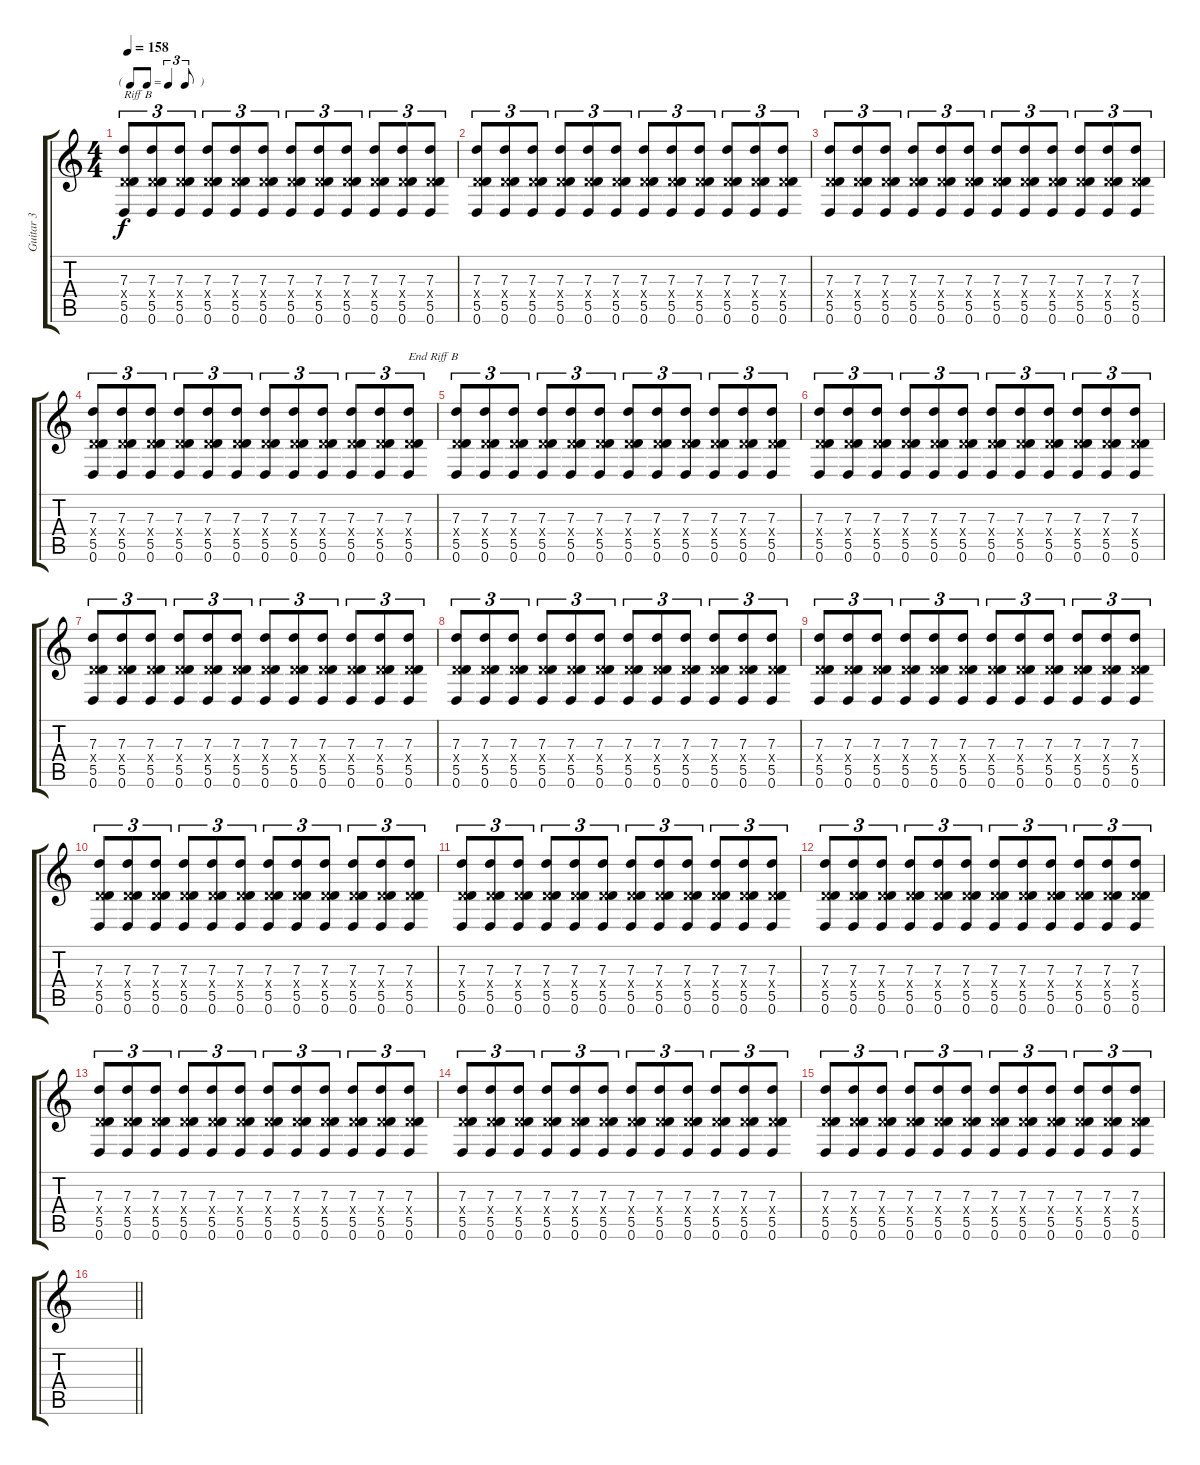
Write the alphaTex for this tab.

\track ("Guitar 3" "Guitar 3") {instrument distortionguitar}
\staff {score tabs}
\tuning (E4 B3 G3 D3 A2 D2) {hide}
\ts (4 4)
\tf triplet8th
\tempo 158
\clef g2
\ks c
(7.3 0.4{x} 5.5 0.6).8{tu (3 2) txt "Riff B" dy f} (7.3 0.4{x} 5.5 0.6).8{tu (3 2)} (7.3 0.4{x} 5.5 0.6).8{tu (3 2)} (7.3 0.4{x} 5.5 0.6).8{tu (3 2)} (7.3 0.4{x} 5.5 0.6).8{tu (3 2)} (7.3 0.4{x} 5.5 0.6).8{tu (3 2)} (7.3 0.4{x} 5.5 0.6).8{tu (3 2)} (7.3 0.4{x} 5.5 0.6).8{tu (3 2)} (7.3 0.4{x} 5.5 0.6).8{tu (3 2)} (7.3 0.4{x} 5.5 0.6).8{tu (3 2)} (7.3 0.4{x} 5.5 0.6).8{tu (3 2)} (7.3 0.4{x} 5.5 0.6).8{tu (3 2)} |
(7.3 0.4{x} 5.5 0.6).8{tu (3 2)} (7.3 0.4{x} 5.5 0.6).8{tu (3 2)} (7.3 0.4{x} 5.5 0.6).8{tu (3 2)} (7.3 0.4{x} 5.5 0.6).8{tu (3 2)} (7.3 0.4{x} 5.5 0.6).8{tu (3 2)} (7.3 0.4{x} 5.5 0.6).8{tu (3 2)} (7.3 0.4{x} 5.5 0.6).8{tu (3 2)} (7.3 0.4{x} 5.5 0.6).8{tu (3 2)} (7.3 0.4{x} 5.5 0.6).8{tu (3 2)} (7.3 0.4{x} 5.5 0.6).8{tu (3 2)} (7.3 0.4{x} 5.5 0.6).8{tu (3 2)} (7.3 0.4{x} 5.5 0.6).8{tu (3 2)} |
(7.3 0.4{x} 5.5 0.6).8{tu (3 2)} (7.3 0.4{x} 5.5 0.6).8{tu (3 2)} (7.3 0.4{x} 5.5 0.6).8{tu (3 2)} (7.3 0.4{x} 5.5 0.6).8{tu (3 2)} (7.3 0.4{x} 5.5 0.6).8{tu (3 2)} (7.3 0.4{x} 5.5 0.6).8{tu (3 2)} (7.3 0.4{x} 5.5 0.6).8{tu (3 2)} (7.3 0.4{x} 5.5 0.6).8{tu (3 2)} (7.3 0.4{x} 5.5 0.6).8{tu (3 2)} (7.3 0.4{x} 5.5 0.6).8{tu (3 2)} (7.3 0.4{x} 5.5 0.6).8{tu (3 2)} (7.3 0.4{x} 5.5 0.6).8{tu (3 2)} |
(7.3 0.4{x} 5.5 0.6).8{tu (3 2)} (7.3 0.4{x} 5.5 0.6).8{tu (3 2)} (7.3 0.4{x} 5.5 0.6).8{tu (3 2)} (7.3 0.4{x} 5.5 0.6).8{tu (3 2)} (7.3 0.4{x} 5.5 0.6).8{tu (3 2)} (7.3 0.4{x} 5.5 0.6).8{tu (3 2)} (7.3 0.4{x} 5.5 0.6).8{tu (3 2)} (7.3 0.4{x} 5.5 0.6).8{tu (3 2)} (7.3 0.4{x} 5.5 0.6).8{tu (3 2)} (7.3 0.4{x} 5.5 0.6).8{tu (3 2)} (7.3 0.4{x} 5.5 0.6).8{tu (3 2)} (7.3 0.4{x} 5.5 0.6).8{tu (3 2) txt "End Riff B"} |
(7.3 0.4{x} 5.5 0.6).8{tu (3 2)} (7.3 0.4{x} 5.5 0.6).8{tu (3 2)} (7.3 0.4{x} 5.5 0.6).8{tu (3 2)} (7.3 0.4{x} 5.5 0.6).8{tu (3 2)} (7.3 0.4{x} 5.5 0.6).8{tu (3 2)} (7.3 0.4{x} 5.5 0.6).8{tu (3 2)} (7.3 0.4{x} 5.5 0.6).8{tu (3 2)} (7.3 0.4{x} 5.5 0.6).8{tu (3 2)} (7.3 0.4{x} 5.5 0.6).8{tu (3 2)} (7.3 0.4{x} 5.5 0.6).8{tu (3 2)} (7.3 0.4{x} 5.5 0.6).8{tu (3 2)} (7.3 0.4{x} 5.5 0.6).8{tu (3 2)} |
(7.3 0.4{x} 5.5 0.6).8{tu (3 2)} (7.3 0.4{x} 5.5 0.6).8{tu (3 2)} (7.3 0.4{x} 5.5 0.6).8{tu (3 2)} (7.3 0.4{x} 5.5 0.6).8{tu (3 2)} (7.3 0.4{x} 5.5 0.6).8{tu (3 2)} (7.3 0.4{x} 5.5 0.6).8{tu (3 2)} (7.3 0.4{x} 5.5 0.6).8{tu (3 2)} (7.3 0.4{x} 5.5 0.6).8{tu (3 2)} (7.3 0.4{x} 5.5 0.6).8{tu (3 2)} (7.3 0.4{x} 5.5 0.6).8{tu (3 2)} (7.3 0.4{x} 5.5 0.6).8{tu (3 2)} (7.3 0.4{x} 5.5 0.6).8{tu (3 2)} |
(7.3 0.4{x} 5.5 0.6).8{tu (3 2)} (7.3 0.4{x} 5.5 0.6).8{tu (3 2)} (7.3 0.4{x} 5.5 0.6).8{tu (3 2)} (7.3 0.4{x} 5.5 0.6).8{tu (3 2)} (7.3 0.4{x} 5.5 0.6).8{tu (3 2)} (7.3 0.4{x} 5.5 0.6).8{tu (3 2)} (7.3 0.4{x} 5.5 0.6).8{tu (3 2)} (7.3 0.4{x} 5.5 0.6).8{tu (3 2)} (7.3 0.4{x} 5.5 0.6).8{tu (3 2)} (7.3 0.4{x} 5.5 0.6).8{tu (3 2)} (7.3 0.4{x} 5.5 0.6).8{tu (3 2)} (7.3 0.4{x} 5.5 0.6).8{tu (3 2)} |
(7.3 0.4{x} 5.5 0.6).8{tu (3 2)} (7.3 0.4{x} 5.5 0.6).8{tu (3 2)} (7.3 0.4{x} 5.5 0.6).8{tu (3 2)} (7.3 0.4{x} 5.5 0.6).8{tu (3 2)} (7.3 0.4{x} 5.5 0.6).8{tu (3 2)} (7.3 0.4{x} 5.5 0.6).8{tu (3 2)} (7.3 0.4{x} 5.5 0.6).8{tu (3 2)} (7.3 0.4{x} 5.5 0.6).8{tu (3 2)} (7.3 0.4{x} 5.5 0.6).8{tu (3 2)} (7.3 0.4{x} 5.5 0.6).8{tu (3 2)} (7.3 0.4{x} 5.5 0.6).8{tu (3 2)} (7.3 0.4{x} 5.5 0.6).8{tu (3 2)} |
(7.3 0.4{x} 5.5 0.6).8{tu (3 2)} (7.3 0.4{x} 5.5 0.6).8{tu (3 2)} (7.3 0.4{x} 5.5 0.6).8{tu (3 2)} (7.3 0.4{x} 5.5 0.6).8{tu (3 2)} (7.3 0.4{x} 5.5 0.6).8{tu (3 2)} (7.3 0.4{x} 5.5 0.6).8{tu (3 2)} (7.3 0.4{x} 5.5 0.6).8{tu (3 2)} (7.3 0.4{x} 5.5 0.6).8{tu (3 2)} (7.3 0.4{x} 5.5 0.6).8{tu (3 2)} (7.3 0.4{x} 5.5 0.6).8{tu (3 2)} (7.3 0.4{x} 5.5 0.6).8{tu (3 2)} (7.3 0.4{x} 5.5 0.6).8{tu (3 2)} |
(7.3 0.4{x} 5.5 0.6).8{tu (3 2)} (7.3 0.4{x} 5.5 0.6).8{tu (3 2)} (7.3 0.4{x} 5.5 0.6).8{tu (3 2)} (7.3 0.4{x} 5.5 0.6).8{tu (3 2)} (7.3 0.4{x} 5.5 0.6).8{tu (3 2)} (7.3 0.4{x} 5.5 0.6).8{tu (3 2)} (7.3 0.4{x} 5.5 0.6).8{tu (3 2)} (7.3 0.4{x} 5.5 0.6).8{tu (3 2)} (7.3 0.4{x} 5.5 0.6).8{tu (3 2)} (7.3 0.4{x} 5.5 0.6).8{tu (3 2)} (7.3 0.4{x} 5.5 0.6).8{tu (3 2)} (7.3 0.4{x} 5.5 0.6).8{tu (3 2)} |
(7.3 0.4{x} 5.5 0.6).8{tu (3 2)} (7.3 0.4{x} 5.5 0.6).8{tu (3 2)} (7.3 0.4{x} 5.5 0.6).8{tu (3 2)} (7.3 0.4{x} 5.5 0.6).8{tu (3 2)} (7.3 0.4{x} 5.5 0.6).8{tu (3 2)} (7.3 0.4{x} 5.5 0.6).8{tu (3 2)} (7.3 0.4{x} 5.5 0.6).8{tu (3 2)} (7.3 0.4{x} 5.5 0.6).8{tu (3 2)} (7.3 0.4{x} 5.5 0.6).8{tu (3 2)} (7.3 0.4{x} 5.5 0.6).8{tu (3 2)} (7.3 0.4{x} 5.5 0.6).8{tu (3 2)} (7.3 0.4{x} 5.5 0.6).8{tu (3 2)} |
(7.3 0.4{x} 5.5 0.6).8{tu (3 2)} (7.3 0.4{x} 5.5 0.6).8{tu (3 2)} (7.3 0.4{x} 5.5 0.6).8{tu (3 2)} (7.3 0.4{x} 5.5 0.6).8{tu (3 2)} (7.3 0.4{x} 5.5 0.6).8{tu (3 2)} (7.3 0.4{x} 5.5 0.6).8{tu (3 2)} (7.3 0.4{x} 5.5 0.6).8{tu (3 2)} (7.3 0.4{x} 5.5 0.6).8{tu (3 2)} (7.3 0.4{x} 5.5 0.6).8{tu (3 2)} (7.3 0.4{x} 5.5 0.6).8{tu (3 2)} (7.3 0.4{x} 5.5 0.6).8{tu (3 2)} (7.3 0.4{x} 5.5 0.6).8{tu (3 2)} |
(7.3 0.4{x} 5.5 0.6).8{tu (3 2)} (7.3 0.4{x} 5.5 0.6).8{tu (3 2)} (7.3 0.4{x} 5.5 0.6).8{tu (3 2)} (7.3 0.4{x} 5.5 0.6).8{tu (3 2)} (7.3 0.4{x} 5.5 0.6).8{tu (3 2)} (7.3 0.4{x} 5.5 0.6).8{tu (3 2)} (7.3 0.4{x} 5.5 0.6).8{tu (3 2)} (7.3 0.4{x} 5.5 0.6).8{tu (3 2)} (7.3 0.4{x} 5.5 0.6).8{tu (3 2)} (7.3 0.4{x} 5.5 0.6).8{tu (3 2)} (7.3 0.4{x} 5.5 0.6).8{tu (3 2)} (7.3 0.4{x} 5.5 0.6).8{tu (3 2)} |
(7.3 0.4{x} 5.5 0.6).8{tu (3 2)} (7.3 0.4{x} 5.5 0.6).8{tu (3 2)} (7.3 0.4{x} 5.5 0.6).8{tu (3 2)} (7.3 0.4{x} 5.5 0.6).8{tu (3 2)} (7.3 0.4{x} 5.5 0.6).8{tu (3 2)} (7.3 0.4{x} 5.5 0.6).8{tu (3 2)} (7.3 0.4{x} 5.5 0.6).8{tu (3 2)} (7.3 0.4{x} 5.5 0.6).8{tu (3 2)} (7.3 0.4{x} 5.5 0.6).8{tu (3 2)} (7.3 0.4{x} 5.5 0.6).8{tu (3 2)} (7.3 0.4{x} 5.5 0.6).8{tu (3 2)} (7.3 0.4{x} 5.5 0.6).8{tu (3 2)} |
(7.3 0.4{x} 5.5 0.6).8{tu (3 2)} (7.3 0.4{x} 5.5 0.6).8{tu (3 2)} (7.3 0.4{x} 5.5 0.6).8{tu (3 2)} (7.3 0.4{x} 5.5 0.6).8{tu (3 2)} (7.3 0.4{x} 5.5 0.6).8{tu (3 2)} (7.3 0.4{x} 5.5 0.6).8{tu (3 2)} (7.3 0.4{x} 5.5 0.6).8{tu (3 2)} (7.3 0.4{x} 5.5 0.6).8{tu (3 2)} (7.3 0.4{x} 5.5 0.6).8{tu (3 2)} (7.3 0.4{x} 5.5 0.6).8{tu (3 2)} (7.3 0.4{x} 5.5 0.6).8{tu (3 2)} (7.3 0.4{x} 5.5 0.6).8{tu (3 2)} |
\barLineRight lightlight
